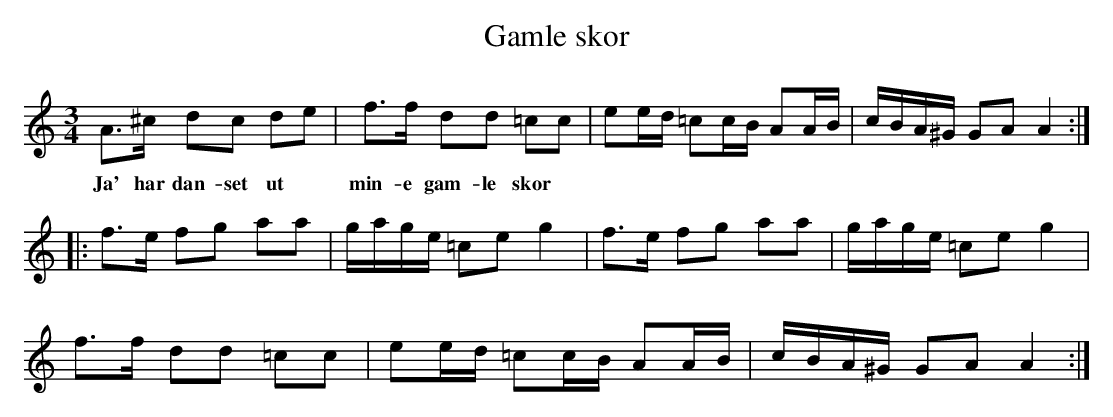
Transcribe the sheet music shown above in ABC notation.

X:1
T:Gamle skor
M:3/4
L:1/16
K:Ddor
A3^c d2c2 d2e2 | f3f d2d2 =c2c2 | e2ed =c2cB A2AB | cBA^G G2A2 A4 :|
w:Ja' har dan-set ut* min-e gam-le skor
|: f3e f2g2 a2a2 | gage =c2e2 g4 | f3e f2g2 a2a2 | gage =c2e2 g4 |
f3f d2d2 =c2c2 | e2ed =c2cB A2AB | cBA^G G2A2 A4 :|
